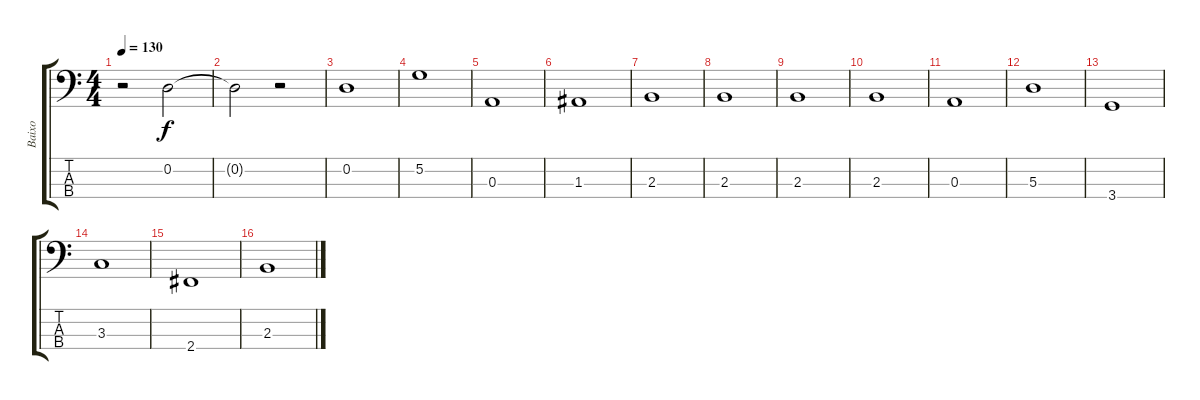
\track ("Baixo" "Baixo") {instrument electricbassfinger}
\staff {score tabs}
\tuning (G2 D2 A1 E1) {hide}
\ts (4 4)
\tempo 130
\clef f4
\ks c
r.2{dy f instrument electricbassfinger} 0.2.2 |
0.2{t}.2 r.2 |
0.2.1 |
5.2.1 |
0.3.1 |
1.3.1 |
2.3.1 |
2.3.1 |
2.3.1 |
2.3.1 |
0.3.1 |
5.3.1 |
3.4.1 |
3.3.1 |
2.4.1 |
2.3.1
